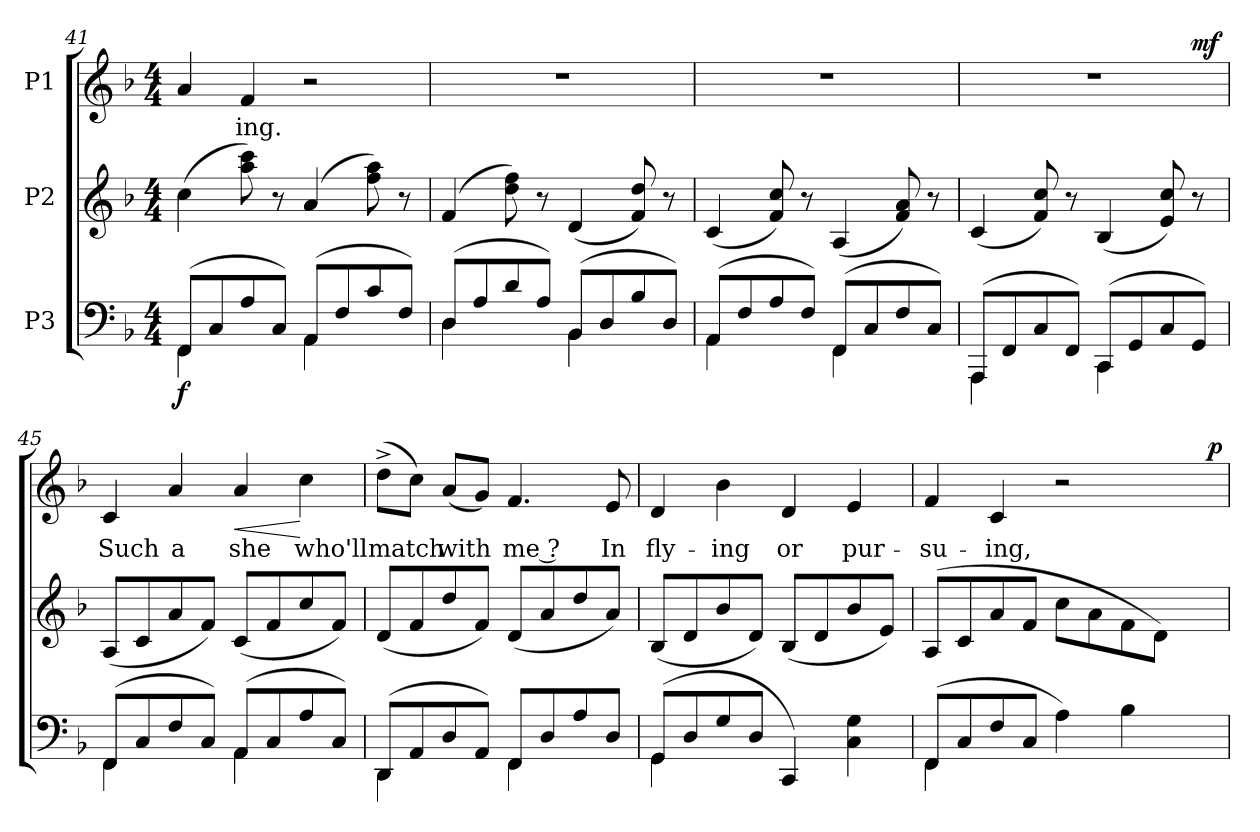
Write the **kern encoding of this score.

**kern	**dynam	**kern	**kern	**text	**dynam
*part3	*part3	*part2	*part1	*part1	*part1
*staff3	*staff3	*staff2	*staff1	*staff1	*staff1
*I"P3	*	*I"P2	*I"P1	*	*
*clefF4	*	*clefG2	*clefG2	*	*
*k[b-]	*	*k[b-]	*k[b-]	*	*
*F:	*	*F:	*F:	*	*
*M4/4	*	*M4/4	*M4/4	*	*
=41	=41	=41	=41	=41	=41
*^	*	*	*	*	*
(8FFi/L	4FFi\	f	(4cci\	4ai/	.	.
8Ci/	.	.	.	.	.	.
!	!	!	!	!	!LO:LY:b:color=#000000	!
8Ai/	4ryy	.	8aai\ 8ccci)	4fi/	-ing.	.
8Ci/J)	.	.	8r	.	.	.
(8AAi/L	4AAi\	.	(4ai/	2r	.	.
8Fi/	.	.	.	.	.	.
8ci/	4ryy	.	8ffi\ 8aai)	.	.	.
8Fi/J)	.	.	8r	.	.	.
=42	=42	=42	=42	=42	=42	=42
(8Di/L	4Di\	.	(4fi/	1r	.	.
8Ai/	.	.	.	.	.	.
8di/	4ryy	.	8ddi\ 8ffi)	.	.	.
8Ai/J)	.	.	8r	.	.	.
(8BB-i/L	4BB-i\	.	(4di/	.	.	.
8Di/	.	.	.	.	.	.
8B-i/	4ryy	.	8fi/ 8ddi)	.	.	.
8Di/J)	.	.	8r	.	.	.
!!LO:LB:g=z
=43	=43	=43	=43	=43	=43	=43
(8AAi/L	4AAi\	.	(4ci/	1r	.	.
8Fi/	.	.	.	.	.	.
8Ai/	4ryy	.	8fi/ 8cci)	.	.	.
8Fi/J)	.	.	8r	.	.	.
(8FFi/L	4FFi\	.	(4Ai/	.	.	.
8Ci/	.	.	.	.	.	.
8Fi/	4ryy	.	8fi/ 8ai)	.	.	.
8Ci/J)	.	.	8r	.	.	.
=44	=44	=44	=44	=44	=44	=44
*	*	*	*	*^	*	*
(8AAAi/L	4AAAi\	.	(4ci/	1r	2..ryy	.	.
8FFi/	.	.	.	.	.	.	.
8Ci/	4ryy	.	8fi/ 8cci)	.	.	.	.
8FFi/J)	.	.	8r	.	.	.	.
(8CCi/L	4CCi\	.	(4B-i/	.	.	.	.
8GGi/	.	.	.	.	.	.	.
8Ci/	4ryy	.	8ei/ 8cci)	.	.	.	.
8GGi/J)	.	.	8r	.	8ryy	.	mf
*	*	*	*	*v	*v	*	*
=45	=45	=45	=45	=45	=45	=45
*	*	*	*	*^	*	*
!	!	!	!	!	!	!LO:LY:b:color=#000000	!
*	*	*	*	*v	*v	*	*
(8FFi/L	4FFi\	.	(8Ai/L	4ci/	Such	.
8Ci/	.	.	8ci/	.	.	.
!	!	!	!	!	!LO:LY:b:color=#000000	!
8Fi/	4ryy	.	8ai/	4ai/	a	.
8Ci/J)	.	.	8fi/J)	.	.	.
!	!	!	!	!	!LO:LY:b:color=#000000	!LO:HP:b
(8AAi/L	4AAi\	.	(8ci/L	4ai/	she	<
8Ci/	.	.	8fi/	.	.	.
!	!	!	!	!	!LO:LY:b:color=#000000	!
8Ai/	4ryy	.	8cci/	4cci\	who'll	[
8Ci/J)	.	.	8fi/J)	.	.	.
=46	=46	=46	=46	=46	=46	=46
!	!	!	!	!	!LO:LY:b:color=#000000	!
(8DDi/L	4DDi\	.	(8di/L	(8dd^i\L	match	.
8AAi/	.	.	8fi/	8cci\J)	.	.
!	!	!	!	!	!LO:LY:b:color=#000000	!
8Di/	4ryy	.	8ddi/	(8ai/L	with	.
8AAi/J)	.	.	8fi/J)	8gi/J)	.	.
!	!	!	!	!	!LO:LY:b:color=#000000	!
8FFi/L	4FFi\	.	(8di/L	4.fi/	me ?	.
8Di/	.	.	8ai/	.	.	.
8Ai/	4ryy	.	8ddi/	.	.	.
!	!	!	!	!	!LO:LY:b:color=#000000	!
8Di/J	.	.	8ai/J)	8ei/	In	.
!!LO:PB:g=z
=47	=47	=47	=47	=47	=47	=47
!	!	!	!	!	!LO:LY:b:color=#000000	!
(8GGi/L	4GGi\	.	(8B-i/L	4di/	fly-	.
8Di/	.	.	8di/	.	.	.
!	!	!	!	!	!LO:LY:b:color=#000000	!
8Gi/	4ryy	.	8b-i/	4b-i\	-ing	.
8Di/J	.	.	8di/J)	.	.	.
!	!	!	!	!	!LO:LY:b:color=#000000	!
4CCi/)	2ryy	.	(8B-i/L	4di/	or	.
.	.	.	8di/	.	.	.
!	!	!	!	!	!LO:LY:b:color=#000000	!
4Ci\ 4Gi	.	.	8b-i/	4ei/	pur-	.
.	.	.	8ei/J)	.	.	.
=48	=48	=48	=48	=48	=48	=48
!	!	!	!	!	!LO:LY:b:color=#000000	!
*	*	*	*	*^	*	*
(8FFi/L	4FFi\	.	(8Ai/L	4fi/	2ryy	-su-	.
8Ci/	.	.	8ci/	.	.	.	.
!	!	!	!	!	!	!LO:LY:b:color=#000000	!
8Fi/	4ryy	.	8ai/	4ci/	.	-ing,	.
8Ci/J	.	.	8fi/J	.	.	.	.
4Ai\)	2ryy	.	8cci\L	2r	4ryy	.	.
.	.	.	8ai\	.	.	.	.
4B-i\	.	.	8fi\	.	8ryy	.	.
.	.	.	8di\J)	.	16ryy	.	.
.	.	.	.	.	32ryy	.	.
.	.	.	.	.	64ryy	.	.
.	.	.	.	.	128...ryy	.	.
.	.	.	.	.	1024ryy	.	p
*v	*v	*	*	*v	*v	*	*
=	=	=	=	=	=
*-	*-	*-	*-	*-	*-
